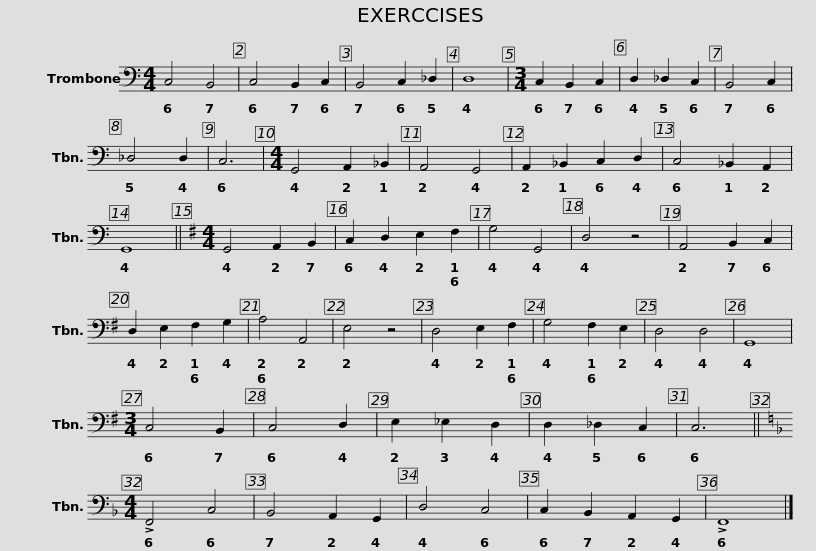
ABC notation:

X:1
L:1/8
M:4/4
I:linebreak $
K:C
V:1 bass
V:1
 C,4 B,,4 | C,4 B,,2 C,2 | B,,4 C,2 _D,2 | D,8 |$[M:3/4] C,2 B,,2 C,2 | %5
 D,2 _D,2 C,2 | B,,4 C,2 | _D,4 D,2 | C,6 |$[M:4/4] G,,4 A,,2 _B,,2 | %10
 A,,4 G,,4 | A,,2 _B,,2 C,2 D,2 | C,4 _B,,2 A,,2 | G,,8 ||$[K:G][M:4/4] G,,4 A,,2 B,,2 | %15
 C,2 D,2 E,2 F,2 | G,4 G,,4 | D,4 z4 | A,,4 B,,2 C,2 |$ D,2 E,2 F,2 G,2 | %20
 A,4 A,,4 | E,4 z4 | D,4 E,2 F,2 | G,4 F,2 E,2 | D,4 D,4 | %25
 G,,8 |$[M:3/4] C,4 B,,2 | C,4 D,2 | E,2 _E,2 D,2 | D,2 _D,2 C,2 | %30
 C,6 ||$[K:F][M:4/4] !>!F,,4 C,4 | B,,4 A,,2 G,,2 | D,4 C,4 | C,2 B,,2 A,,2 G,,2 | %35
 !>!F,,8 |] %36
